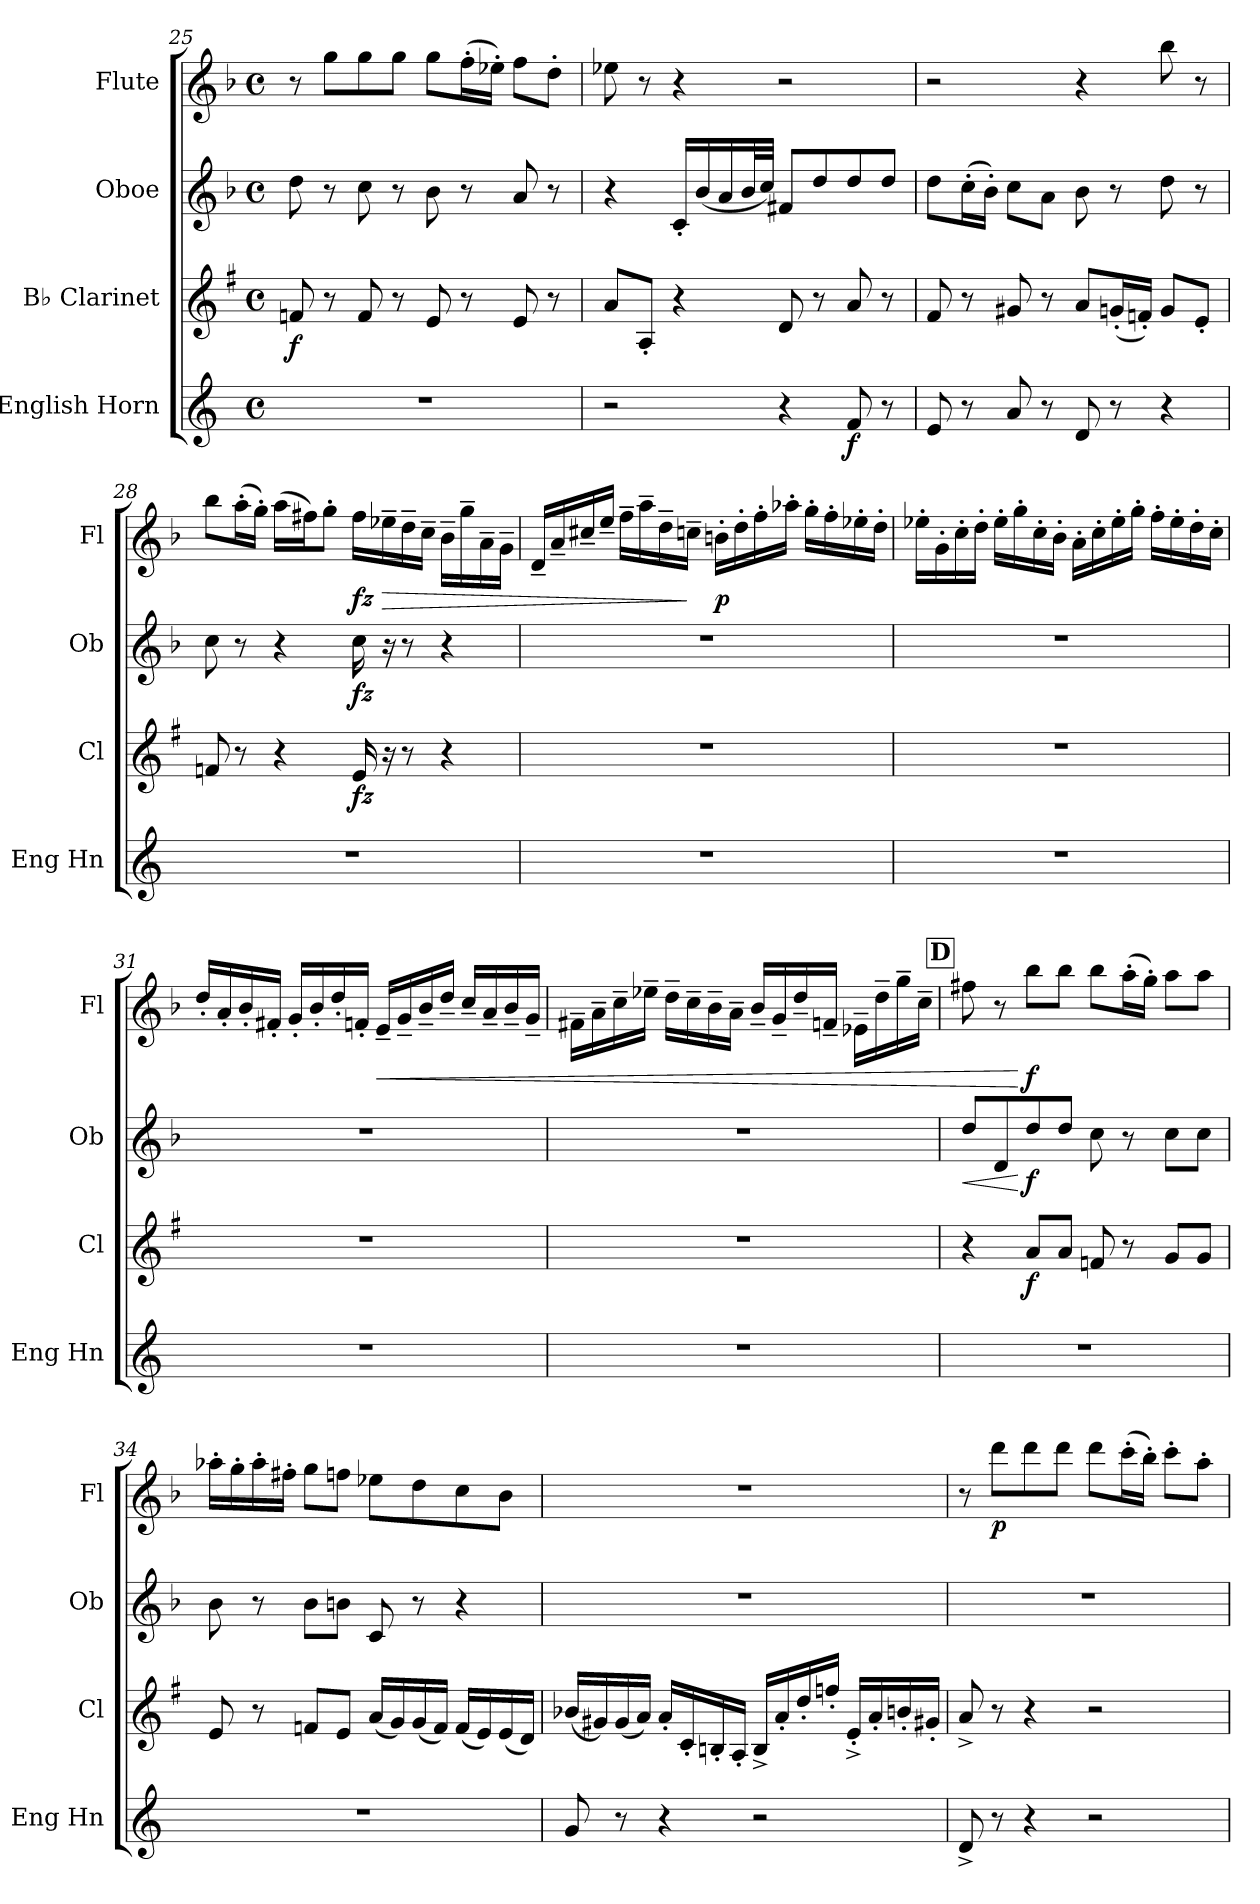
**kern	**dynam	**kern	**dynam	**kern	**dynam	**kern	**dynam
*part4	*part4	*part3	*part3	*part2	*part2	*part1	*part1
*staff4	*staff4	*staff3	*staff3	*staff2	*staff2	*staff1	*staff1
*I"English Horn	*	*I"B♭ Clarinet	*	*I"Oboe	*	*I"Flute	*
*I'Eng Hn	*	*I'Cl	*	*I'Ob	*	*I'Fl	*
*clefG2	*	*clefG2	*	*clefG2	*	*clefG2	*
*ITrd4c7	*	*ITrd1c2	*	*	*	*	*
*k[b-]	*	*k[b-]	*	*k[b-]	*	*k[b-]	*
*M4/4	*	*M4/4	*	*M4/4	*	*M4/4	*
*met(c)	*	*met(c)	*	*met(c)	*	*met(c)	*
=25	=25	=25	=25	=25	=25	=25	=25
!	!	!	!LO:DY:b	!	!	!	!
1r	.	8e-X/	f	8dd\	.	8r	.
.	.	8r	.	8r	.	8gg\L	.
.	.	8e-/	.	8cc\	.	8gg\	.
.	.	8r	.	8r	.	8gg\J	.
.	.	8d/	.	8b-\	.	8gg\L	.
.	.	8r	.	8r	.	(16ff'\L	.
.	.	.	.	.	.	16ee-X'\JJ)	.
.	.	8d/	.	8a/	.	8ff\L	.
.	.	8r	.	8r	.	8dd'\J	.
=26	=26	=26	=26	=26	=26	=26	=26
2r	.	8g/L	.	4r	.	8ee-X\	.
.	.	8G'/J	.	.	.	8r	.
.	.	4r	.	16c'/LL	.	4r	.
.	.	.	.	(16b-/	.	.	.
.	.	.	.	16a/	.	.	.
.	.	.	.	32b-/L	.	.	.
.	.	.	.	32cc/JJJ)	.	.	.
4r	.	8c/	.	8f#X/L	.	2r	.
.	.	8r	.	8dd/	.	.	.
!	!LO:DY:b	!	!	!	!	!	!
8B-/	f	8g/	.	8dd/	.	.	.
8r	.	8r	.	8dd/J	.	.	.
!!LO:LB:g=z
=27	=27	=27	=27	=27	=27	=27	=27
8A/	.	8e/	.	8dd\L	.	2r	.
8r	.	8r	.	(16cc'\L	.	.	.
.	.	.	.	16b-'\JJ)	.	.	.
8d/	.	8f#X/	.	8cc\L	.	.	.
8r	.	8r	.	8a\J	.	.	.
8G/	.	8g/L	.	8b-\	.	4r	.
8r	.	(16fn'/L	.	8r	.	.	.
.	.	16e-X'/JJ)	.	.	.	.	.
4r	.	8f/L	.	8dd\	.	8bb-\	.
.	.	8d'/J	.	8r	.	8r	.
=28	=28	=28	=28	=28	=28	=28	=28
1r	.	8e-X/	.	8cc\	.	8bb-\L	.
.	.	8r	.	8r	.	(16aa'\L	.
.	.	.	.	.	.	16gg'\JJ)	.
.	.	4r	.	4r	.	(16aa\LL	.
.	.	.	.	.	.	16ff#X\J)	.
.	.	.	.	.	.	8gg'\J	.
!	!	!	!LO:DY:b	!	!LO:DY:b	!	!LO:DY:b
.	.	16d/	fz	16cc\	fz	16ff#\LL	fz
!	!	!	!	!	!	!	!LO:HP:b
.	.	16r	.	16r	.	16ee-X~\	>
.	.	8r	.	8r	.	16dd~\	.
.	.	.	.	.	.	16cc~\JJ	.
.	.	4r	.	4r	.	16b-~\LL	.
.	.	.	.	.	.	16gg~\	.
.	.	.	.	.	.	16a~\	.
.	.	.	.	.	.	16g~\JJ	.
=29	=29	=29	=29	=29	=29	=29	=29
1r	.	1r	.	1r	.	16d~/LL	.
.	.	.	.	.	.	16a~/	.
.	.	.	.	.	.	16cc#X~/	.
.	.	.	.	.	.	16ee~/JJ	.
.	.	.	.	.	.	16ff~\LL	.
.	.	.	.	.	.	16aa~\	.
.	.	.	.	.	.	16dd~\	.
.	.	.	.	.	.	16ccn~\JJ	]
!	!	!	!	!	!	!	!LO:DY:b
.	.	.	.	.	.	16bn'\LL	p
.	.	.	.	.	.	16dd'\	.
.	.	.	.	.	.	16ff'\	.
.	.	.	.	.	.	16aa-X'\JJ	.
.	.	.	.	.	.	16gg'\LL	.
.	.	.	.	.	.	16ff'\	.
.	.	.	.	.	.	16ee-X'\	.
.	.	.	.	.	.	16dd'\JJ	.
!!LO:LB:g=z
=30	=30	=30	=30	=30	=30	=30	=30
1r	.	1r	.	1r	.	16ee-X'\LL	.
.	.	.	.	.	.	16g'\	.
.	.	.	.	.	.	16cc'\	.
.	.	.	.	.	.	16dd'\JJ	.
.	.	.	.	.	.	16ee-'\LL	.
.	.	.	.	.	.	16gg'\	.
.	.	.	.	.	.	16cc'\	.
.	.	.	.	.	.	16b-'\JJ	.
.	.	.	.	.	.	16a'\LL	.
.	.	.	.	.	.	16cc'\	.
.	.	.	.	.	.	16ee-'\	.
.	.	.	.	.	.	16gg'\JJ	.
.	.	.	.	.	.	16ff'\LL	.
.	.	.	.	.	.	16ee-'\	.
.	.	.	.	.	.	16dd'\	.
.	.	.	.	.	.	16cc'\JJ	.
=31	=31	=31	=31	=31	=31	=31	=31
1r	.	1r	.	1r	.	16dd'/LL	.
.	.	.	.	.	.	16a'/	.
.	.	.	.	.	.	16b-'/	.
.	.	.	.	.	.	16f#X'/JJ	.
.	.	.	.	.	.	16g'/LL	.
.	.	.	.	.	.	16b-'/	.
.	.	.	.	.	.	16dd'/	.
.	.	.	.	.	.	16fn'/JJ	.
!	!	!	!	!	!	!	!LO:HP:b
.	.	.	.	.	.	16e~/LL	<
.	.	.	.	.	.	16g~/	.
.	.	.	.	.	.	16b-~/	.
.	.	.	.	.	.	16dd~/JJ	.
.	.	.	.	.	.	16cc~/LL	.
.	.	.	.	.	.	16a~/	.
.	.	.	.	.	.	16b-~/	.
.	.	.	.	.	.	16g~/JJ	.
!!LO:PB:g=z
=32	=32	=32	=32	=32	=32	=32	=32
1r	.	1r	.	1r	.	16f#X~\LL	.
.	.	.	.	.	.	16a~\	.
.	.	.	.	.	.	16cc~\	.
.	.	.	.	.	.	16ee-X~\JJ	.
.	.	.	.	.	.	16dd~\LL	.
.	.	.	.	.	.	16cc~\	.
.	.	.	.	.	.	16b-~\	.
.	.	.	.	.	.	16a~\JJ	.
.	.	.	.	.	.	16b-~/LL	.
.	.	.	.	.	.	16g~/	.
.	.	.	.	.	.	16dd~/	.
.	.	.	.	.	.	16fn~/JJ	.
.	.	.	.	.	.	16e-X~\LL	.
.	.	.	.	.	.	16dd~\	.
.	.	.	.	.	.	16gg~\	.
.	.	.	.	.	.	16cc~\JJ	.
!!LO:REH:place=s1:a:B:fs=14:t=D
=33	=33	=33	=33	=33	=33	=33	=33
!	!	!	!	!	!LO:HP:b	!	!
1r	.	4r	.	8dd/L	<	8ff#X\	.
.	.	.	.	8d/	.	8r	.
!	!	!	!LO:DY:b	!	!LO:DY:n=1:b	!	!LO:DY:n=1:b
.	.	8g/L	f	8dd/	[ f	8bb-\L	[ f
.	.	8g/J	.	8dd/J	.	8bb-\J	.
.	.	8e-X/	.	8cc\	.	8bb-\L	.
.	.	8r	.	8r	.	(16aa'\L	.
.	.	.	.	.	.	16gg'\JJ)	.
.	.	8f/L	.	8cc\L	.	8aa\L	.
.	.	8f/J	.	8cc\J	.	8aa\J	.
=34	=34	=34	=34	=34	=34	=34	=34
1r	.	8d/	.	8b-\	.	16aa-X'\LL	.
.	.	.	.	.	.	16gg'\	.
.	.	8r	.	8r	.	16aa-'\	.
.	.	.	.	.	.	16ff#X'\JJ	.
.	.	8e-X/L	.	8b-\L	.	8gg\L	.
.	.	8d/J	.	8bn\J	.	8ffn\J	.
.	.	(16g/LL	.	8c/	.	8ee-X\L	.
.	.	16f/)	.	.	.	.	.
.	.	(16f/	.	8r	.	8dd\	.
.	.	16e-/JJ)	.	.	.	.	.
.	.	(16e-/LL	.	4r	.	8cc\	.
.	.	16d/)	.	.	.	.	.
.	.	(16d/	.	.	.	8b-\J	.
.	.	16c/JJ)	.	.	.	.	.
!!LO:LB:g=z
=35	=35	=35	=35	=35	=35	=35	=35
8c/	.	(16a-X/LL	.	1r	.	1r	.
.	.	16f#X/)	.	.	.	.	.
8r	.	(16f#/	.	.	.	.	.
.	.	16g/JJ)	.	.	.	.	.
4r	.	16g'/LL	.	.	.	.	.
.	.	16B-'/	.	.	.	.	.
.	.	16An'/	.	.	.	.	.
.	.	16G'/JJ	.	.	.	.	.
2r	.	16A^/LL	.	.	.	.	.
.	.	16g'/	.	.	.	.	.
.	.	16cc'/	.	.	.	.	.
.	.	16ee-X'/JJ	.	.	.	.	.
.	.	16d'^/LL	.	.	.	.	.
.	.	16g'/	.	.	.	.	.
.	.	16an'/	.	.	.	.	.
.	.	16f#X'/JJ	.	.	.	.	.
=36	=36	=36	=36	=36	=36	=36	=36
8G^/	.	8g^/	.	1r	.	8r	.
!	!	!	!	!	!	!	!LO:DY:b
8r	.	8r	.	.	.	8ddd\L	p
4r	.	4r	.	.	.	8ddd\	.
.	.	.	.	.	.	8ddd\J	.
2r	.	2r	.	.	.	8ddd\L	.
.	.	.	.	.	.	(16ccc'\L	.
.	.	.	.	.	.	16bb-'\JJ)	.
.	.	.	.	.	.	8ccc'\L	.
.	.	.	.	.	.	8aa'\J	.
=	=	=	=	=	=	=	=
*-	*-	*-	*-	*-	*-	*-	*-
